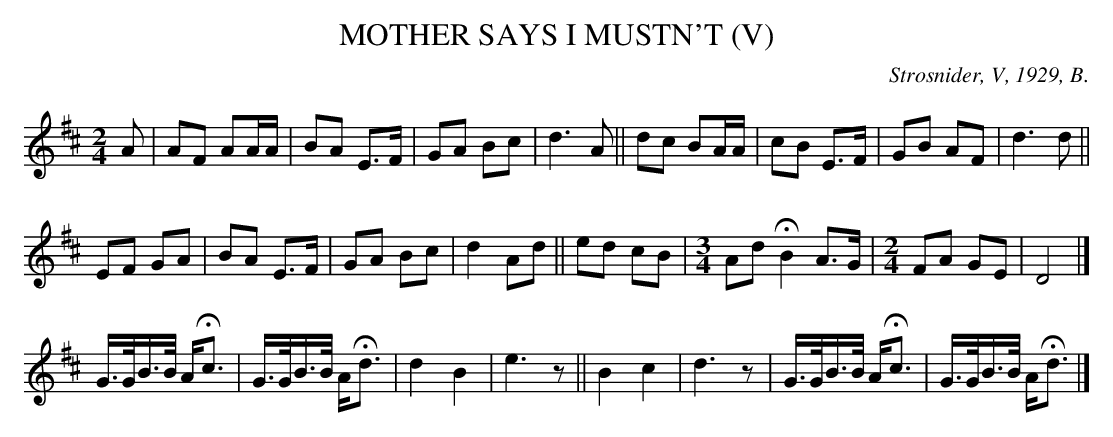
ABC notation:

X:1
T: MOTHER SAYS I MUSTN'T (V)
O: Strosnider, V, 1929, B.
M: 2/4
L: 1/16
K: D
A2 | A2F2 A2AA | B2A2 E3F | G2A2 B2c2 | d6 A2 ||\
d2c2 B2AA | c2B2 E3F | G2B2 A2F2 | d6 d2 ||
E2F2 G2A2 | B2A2 E3F | G2A2 B2c2 | d4 A2d2 ||\
e2d2 c2B2 |[M:3/4] A2d2 HB4 A3G |[M:2/4] F2A2 G2E2 | D8 |]
G>GB>B AHc3 | G>GB>B AHd3 | d4 B4 | e6 z2 ||\
B4 c4 | d6 z2 | G>GB>B AHc3 | G>GB>B AHd3 |]
